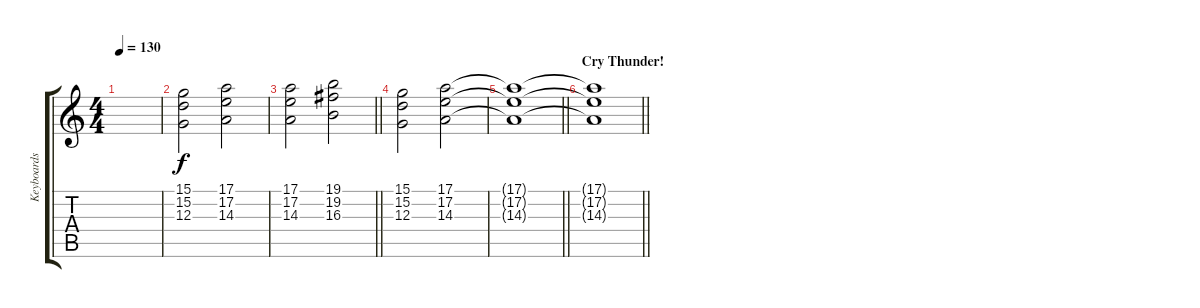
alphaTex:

\track ("Keyboards - Vadim Pruzhanov" "Keyboards ") {instrument trumpet}
\staff {score tabs}
\tuning (E4 B3 G3 D3 A2 E2) {hide}
\ts (4 4)
\tempo 130
\clef g2
\ks c
|
(15.1 15.2 12.3).2 (17.1 17.2 14.3).2 |
\barLineRight lightlight
(17.1 17.2 14.3).2 (19.1 19.2 16.3).2 |
(15.1 15.2 12.3).2 (17.1 17.2 14.3).2 |
\barLineRight lightlight
(17.1{t} 17.2{t} 14.3{t}).1 |
\section ("" "Cry Thunder!")
\barLineRight lightlight
(17.1{t} 17.2{t} 14.3{t}).1
